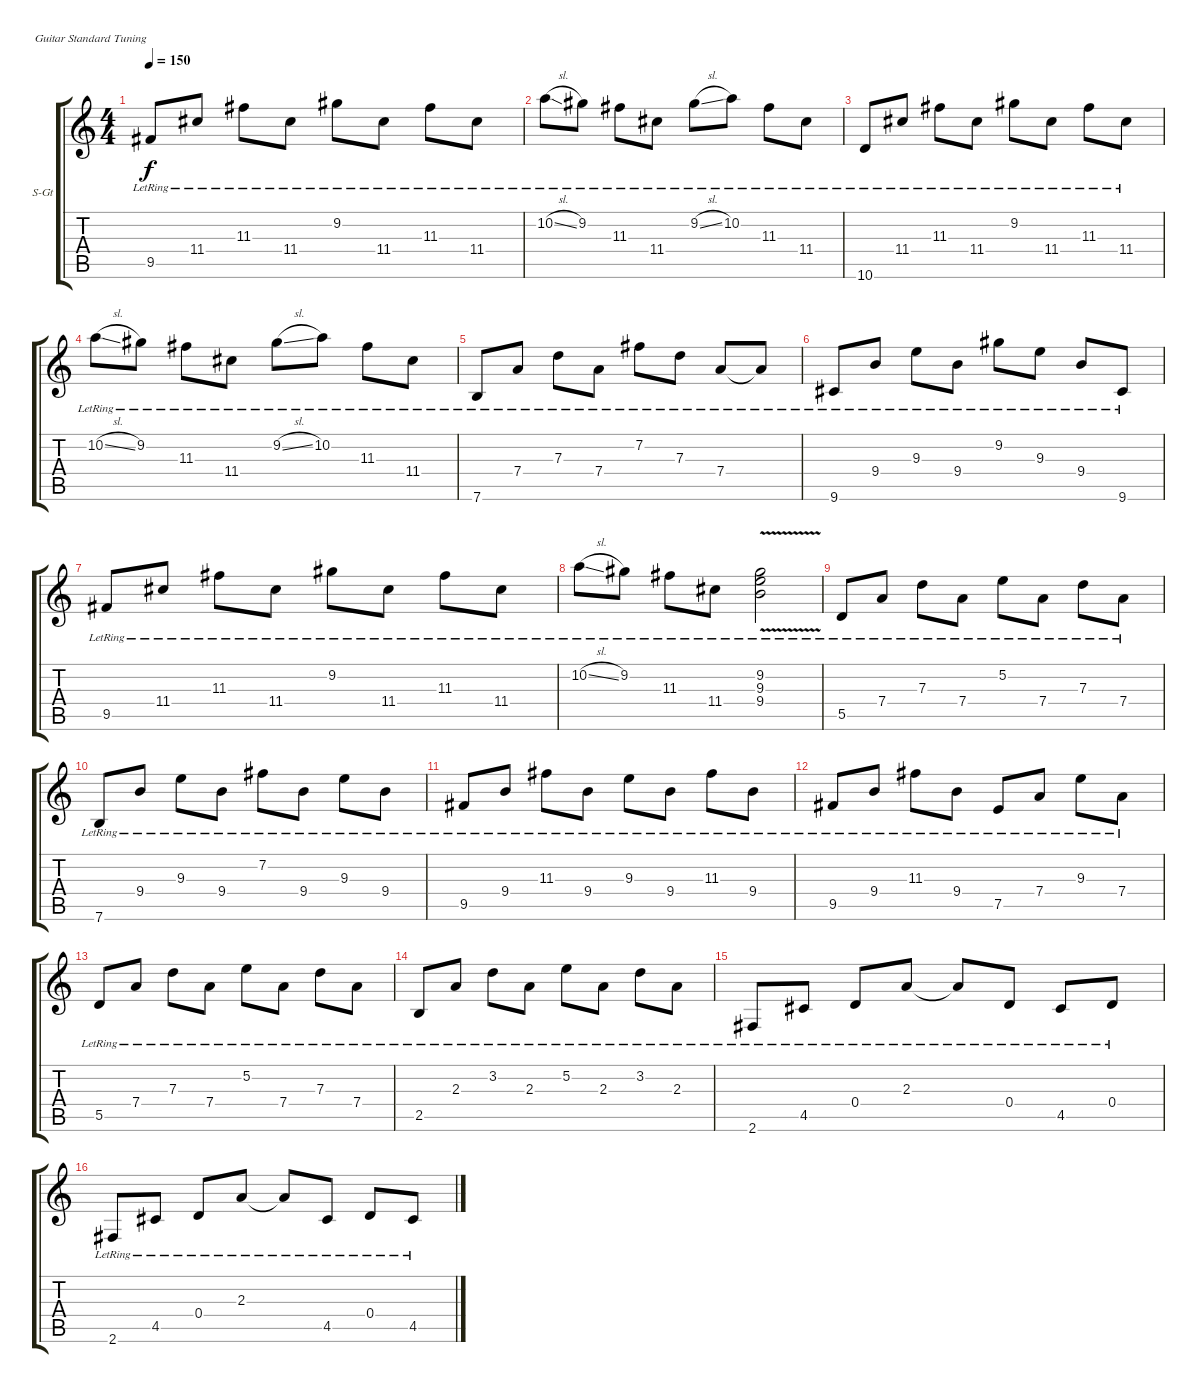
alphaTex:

\defaultSystemsLayout 4
\bracketExtendMode groupsimilarinstruments
\firstSystemTrackNameOrientation horizontal
\otherSystemsTrackNameOrientation horizontal
\track ("Steel Guitar" "S-Gt") {instrument acousticguitarsteel}
\staff {score tabs}
\tuning (E4 B3 G3 D3 A2 E2)
\ts (4 4)
\tempo 150
\clef g2
\ks c
9.5{lr}.8{dy f} 11.4{lr}.8 11.3{lr}.8 11.4{lr}.8 9.2{lr}.8 11.4{lr}.8 11.3{lr}.8 11.4{lr}.8 |
10.2{sl lr}.8 9.2{lr}.8 11.3{lr}.8 11.4{lr}.8 9.2{sl lr}.8 10.2{lr}.8 11.3{lr}.8 11.4{lr}.8 |
10.6{lr}.8 11.4{lr}.8 11.3{lr}.8 11.4{lr}.8 9.2{lr}.8 11.4{lr}.8 11.3{lr}.8 11.4{lr}.8 |
10.2{sl lr}.8 9.2{lr}.8 11.3{lr}.8 11.4{lr}.8 9.2{sl lr}.8 10.2{lr}.8 11.3{lr}.8 11.4{lr}.8 |
7.6{lr}.8 7.4{lr}.8 7.3{lr}.8 7.4{lr}.8 7.2{lr}.8 7.3{lr}.8 7.4{lr}.8 7.4{lr t}.8 |
9.6{lr}.8 9.4{lr}.8 9.3{lr}.8 9.4{lr}.8 9.2{lr}.8 9.3{lr}.8 9.4{lr}.8 9.6{lr}.8 |
9.5{lr}.8 11.4{lr}.8 11.3{lr}.8 11.4{lr}.8 9.2{lr}.8 11.4{lr}.8 11.3{lr}.8 11.4{lr}.8 |
10.2{sl lr}.8 9.2{lr}.8 11.3{lr}.8 11.4{lr}.8 (9.2{v lr} 9.4{v} 9.3{v}).2 |
5.5{lr}.8 7.4{lr}.8 7.3{lr}.8 7.4{lr}.8 5.2{lr}.8 7.4{lr}.8 7.3{lr}.8 7.4{lr}.8 |
7.6{lr}.8 9.4{lr}.8 9.3{lr}.8 9.4{lr}.8 7.2{lr}.8 9.4{lr}.8 9.3{lr}.8 9.4{lr}.8 |
9.5{lr}.8 9.4{lr}.8 11.3{lr}.8 9.4{lr}.8 9.3{lr}.8 9.4{lr}.8 11.3{lr}.8 9.4{lr}.8 |
9.5{lr}.8 9.4{lr}.8 11.3{lr}.8 9.4{lr}.8 7.5{lr}.8 7.4{lr}.8 9.3{lr}.8 7.4{lr}.8 |
5.5{lr}.8 7.4{lr}.8 7.3{lr}.8 7.4{lr}.8 5.2{lr}.8 7.4{lr}.8 7.3{lr}.8 7.4{lr}.8 |
2.5{lr}.8 2.3{lr}.8 3.2{lr}.8 2.3{lr}.8 5.2{lr}.8 2.3{lr}.8 3.2{lr}.8 2.3{lr}.8 |
2.6{lr}.8 4.5{lr}.8 0.4{lr}.8 2.3{lr}.8 2.3{lr t}.8 0.4{lr}.8 4.5{lr}.8 0.4{lr}.8 |
2.6{lr}.8 4.5{lr}.8 0.4{lr}.8 2.3{lr}.8 2.3{lr t}.8 4.5{lr}.8 0.4{lr}.8 4.5{lr}.8
